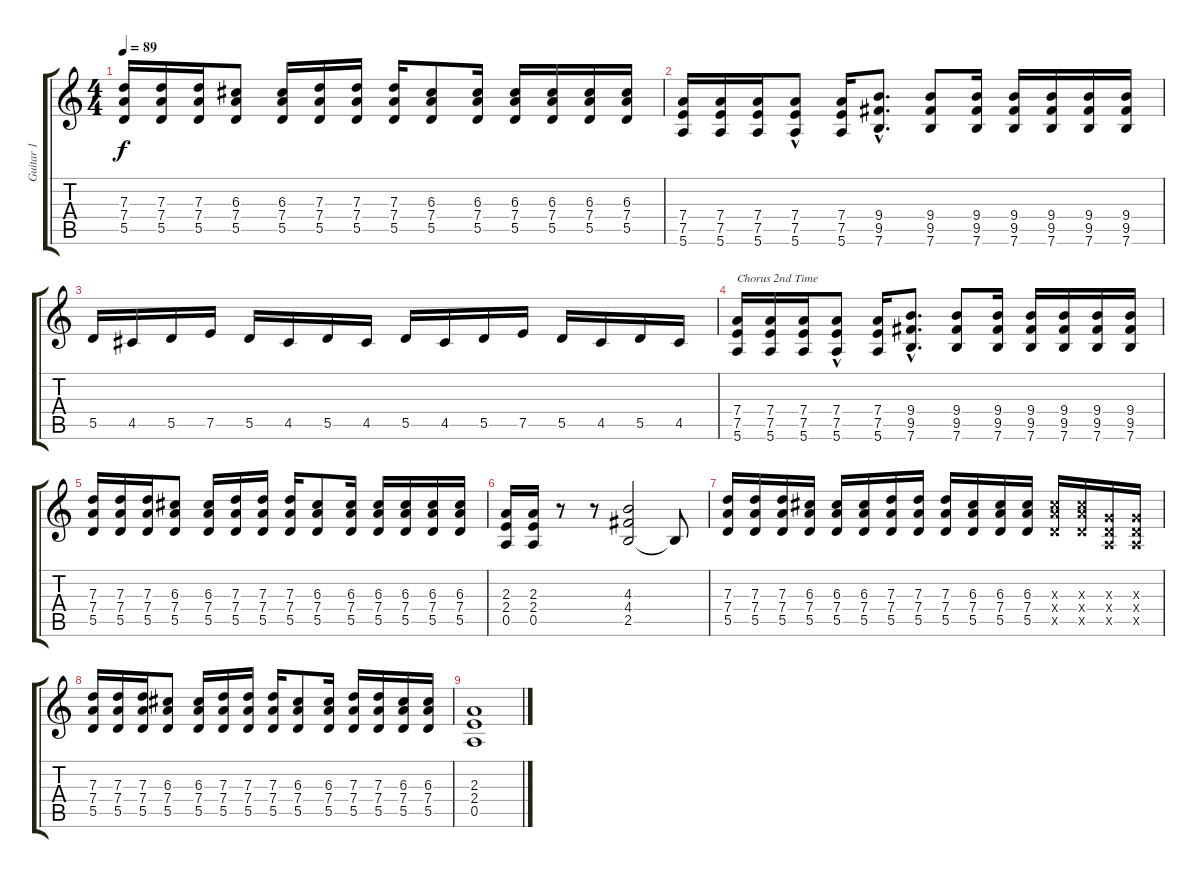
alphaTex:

\track ("Guitar 1" "Guitar 1") {instrument distortionguitar}
\staff {score tabs}
\tuning (E4 B3 G3 D3 A2 E2) {hide}
\ts (4 4)
\tempo 89
\clef g2
\ks c
(7.3 7.4 5.5).16{dy f} (7.3 7.4 5.5).16 (7.3 7.4 5.5).16 (6.3 7.4 5.5).8 (6.3 7.4 5.5).16 (7.3 7.4 5.5).16 (7.3 7.4 5.5).16 (7.3 7.4 5.5).16 (6.3 7.4 5.5).8 (6.3 7.4 5.5).16 (6.3 7.4 5.5).16 (6.3 7.4 5.5).16 (6.3 7.4 5.5).16 (6.3 7.4 5.5).16 |
(7.4 7.5 5.6).16 (7.4 7.5 5.6).16 (7.4 7.5 5.6).16 (7.4{hac} 7.5 5.6{hac}).8 (7.4 7.5 5.6).16 (9.4{hac} 9.5{hac} 7.6{hac}).8{d} (9.4 9.5 7.6).8 (9.4 9.5 7.6).16 (9.4 9.5 7.6).16 (9.4 9.5 7.6).16 (9.4 9.5 7.6).16 (9.4 9.5 7.6).16 |
5.5.16 4.5.16 5.5.16 7.5.16 5.5.16 4.5.16 5.5.16 4.5.16 5.5.16 4.5.16 5.5.16 7.5.16 5.5.16 4.5.16 5.5.16 4.5.16 |
(7.4 7.5 5.6).16{txt "Chorus 2nd Time"} (7.4 7.5 5.6).16 (7.4 7.5 5.6).16 (7.4{hac} 7.5 5.6{hac}).8 (7.4 7.5 5.6).16 (9.4{hac} 9.5{hac} 7.6{hac}).8{d} (9.4 9.5 7.6).8 (9.4 9.5 7.6).16 (9.4 9.5 7.6).16 (9.4 9.5 7.6).16 (9.4 9.5 7.6).16 (9.4 9.5 7.6).16 |
(7.3 7.4 5.5).16 (7.3 7.4 5.5).16 (7.3 7.4 5.5).16 (6.3 7.4 5.5).8 (6.3 7.4 5.5).16 (7.3 7.4 5.5).16 (7.3 7.4 5.5).16 (7.3 7.4 5.5).16 (6.3 7.4 5.5).8 (6.3 7.4 5.5).16 (6.3 7.4 5.5).16 (6.3 7.4 5.5).16 (6.3 7.4 5.5).16 (6.3 7.4 5.5).16 |
(2.3 2.4 0.5).16 (2.3 2.4 0.5).16 r.8 r.8 (4.3 4.4 2.5).2 2.5{t}.8 |
(7.3 7.4 5.5).16 (7.3 7.4 5.5).16 (7.3 7.4 5.5).16 (6.3 7.4 5.5).16 (6.3 7.4 5.5).16 (6.3 7.4 5.5).16 (7.3 7.4 5.5).16 (7.3 7.4 5.5).16 (7.3 7.4 5.5).16 (6.3 7.4 5.5).16 (6.3 7.4 5.5).16 (6.3 7.4 5.5).16 (6.3{x} 7.4{x} 5.5{x}).16 (6.3{x} 7.4{x} 5.5{x}).16 (0.3{x} 0.4{x} 0.5{x}).16 (0.3{x} 0.4{x} 0.5{x}).16 |
(7.3 7.4 5.5).16 (7.3 7.4 5.5).16 (7.3 7.4 5.5).16 (6.3 7.4 5.5).8 (6.3 7.4 5.5).16 (7.3 7.4 5.5).16 (7.3 7.4 5.5).16 (7.3 7.4 5.5).16 (6.3 7.4 5.5).8 (6.3 7.4 5.5).16 (7.3 7.4 5.5).16 (7.3 7.4 5.5).16 (6.3 7.4 5.5).16 (6.3 7.4 5.5).16 |
(2.3 2.4 0.5).1
